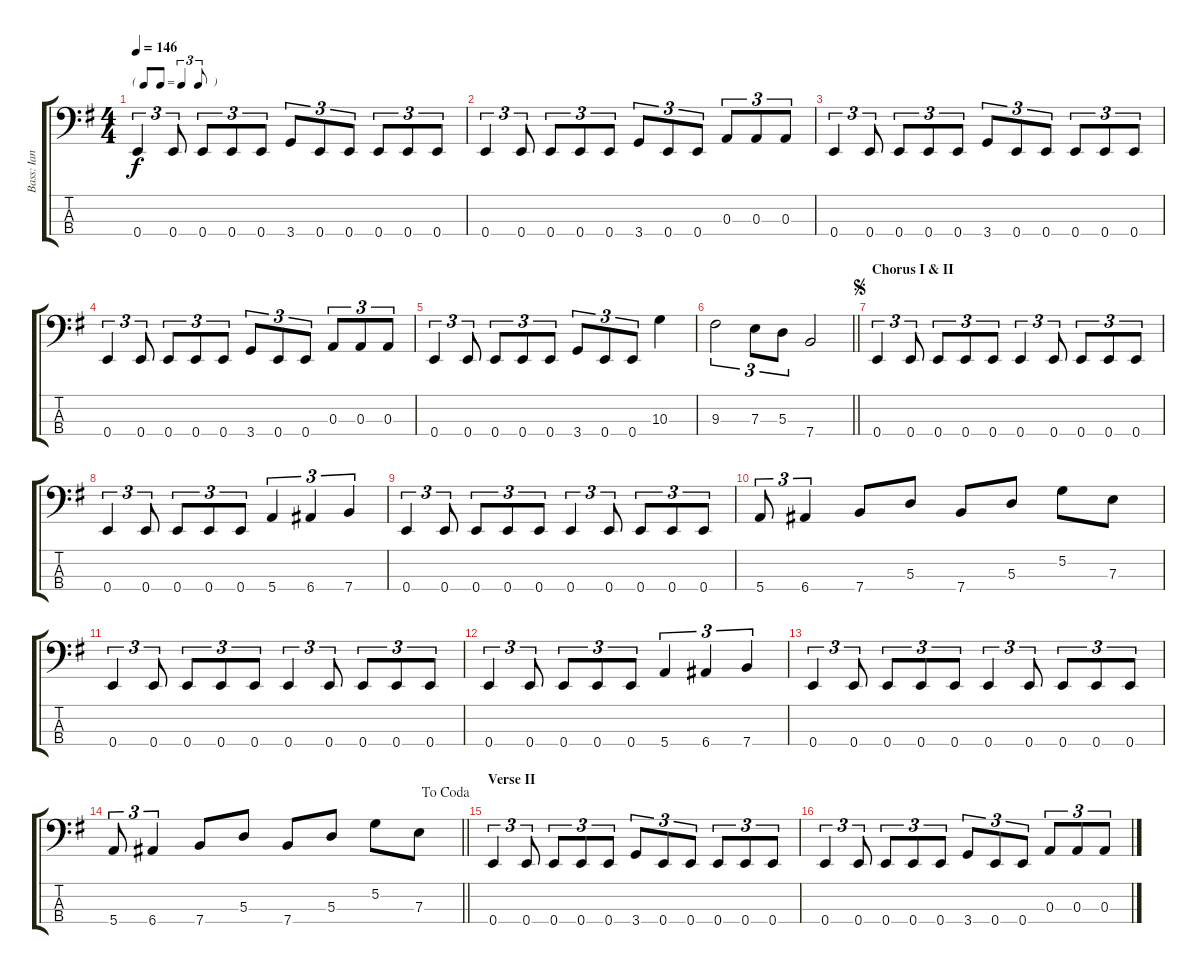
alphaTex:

\track ("Bass: Ian" "Bass: Ian") {instrument electricbasspick}
\staff {score tabs}
\tuning (G2 D2 A1 E1) {hide}
\ts (4 4)
\tf triplet8th
\tempo 146
\clef f4
\ks g
0.4.4{tu (3 2) dy f} 0.4.8{tu (3 2)} 0.4.8{tu (3 2)} 0.4.8{tu (3 2)} 0.4.8{tu (3 2)} 3.4.8{tu (3 2)} 0.4.8{tu (3 2)} 0.4.8{tu (3 2)} 0.4.8{tu (3 2)} 0.4.8{tu (3 2)} 0.4.8{tu (3 2)} |
0.4.4{tu (3 2)} 0.4.8{tu (3 2)} 0.4.8{tu (3 2)} 0.4.8{tu (3 2)} 0.4.8{tu (3 2)} 3.4.8{tu (3 2)} 0.4.8{tu (3 2)} 0.4.8{tu (3 2)} 0.3.8{tu (3 2)} 0.3.8{tu (3 2)} 0.3.8{tu (3 2)} |
0.4.4{tu (3 2)} 0.4.8{tu (3 2)} 0.4.8{tu (3 2)} 0.4.8{tu (3 2)} 0.4.8{tu (3 2)} 3.4.8{tu (3 2)} 0.4.8{tu (3 2)} 0.4.8{tu (3 2)} 0.4.8{tu (3 2)} 0.4.8{tu (3 2)} 0.4.8{tu (3 2)} |
0.4.4{tu (3 2)} 0.4.8{tu (3 2)} 0.4.8{tu (3 2)} 0.4.8{tu (3 2)} 0.4.8{tu (3 2)} 3.4.8{tu (3 2)} 0.4.8{tu (3 2)} 0.4.8{tu (3 2)} 0.3.8{tu (3 2)} 0.3.8{tu (3 2)} 0.3.8{tu (3 2)} |
0.4.4{tu (3 2)} 0.4.8{tu (3 2)} 0.4.8{tu (3 2)} 0.4.8{tu (3 2)} 0.4.8{tu (3 2)} 3.4.8{tu (3 2)} 0.4.8{tu (3 2)} 0.4.8{tu (3 2)} 10.3.4 |
\barLineRight lightlight
9.3.2{tu (3 2)} 7.3.8{tu (3 2)} 5.3.8{tu (3 2)} 7.4.2 |
\section ("" "Chorus I & II")
\jump segno
0.4.4{tu (3 2)} 0.4.8{tu (3 2)} 0.4.8{tu (3 2)} 0.4.8{tu (3 2)} 0.4.8{tu (3 2)} 0.4.4{tu (3 2)} 0.4.8{tu (3 2)} 0.4.8{tu (3 2)} 0.4.8{tu (3 2)} 0.4.8{tu (3 2)} |
0.4.4{tu (3 2)} 0.4.8{tu (3 2)} 0.4.8{tu (3 2)} 0.4.8{tu (3 2)} 0.4.8{tu (3 2)} 5.4.4{tu (3 2)} 6.4.4{tu (3 2)} 7.4.4{tu (3 2)} |
0.4.4{tu (3 2)} 0.4.8{tu (3 2)} 0.4.8{tu (3 2)} 0.4.8{tu (3 2)} 0.4.8{tu (3 2)} 0.4.4{tu (3 2)} 0.4.8{tu (3 2)} 0.4.8{tu (3 2)} 0.4.8{tu (3 2)} 0.4.8{tu (3 2)} |
5.4.8{tu (3 2)} 6.4.4{tu (3 2)} 7.4.8 5.3.8 7.4.8 5.3.8 5.2.8 7.3.8 |
0.4.4{tu (3 2)} 0.4.8{tu (3 2)} 0.4.8{tu (3 2)} 0.4.8{tu (3 2)} 0.4.8{tu (3 2)} 0.4.4{tu (3 2)} 0.4.8{tu (3 2)} 0.4.8{tu (3 2)} 0.4.8{tu (3 2)} 0.4.8{tu (3 2)} |
0.4.4{tu (3 2)} 0.4.8{tu (3 2)} 0.4.8{tu (3 2)} 0.4.8{tu (3 2)} 0.4.8{tu (3 2)} 5.4.4{tu (3 2)} 6.4.4{tu (3 2)} 7.4.4{tu (3 2)} |
0.4.4{tu (3 2)} 0.4.8{tu (3 2)} 0.4.8{tu (3 2)} 0.4.8{tu (3 2)} 0.4.8{tu (3 2)} 0.4.4{tu (3 2)} 0.4.8{tu (3 2)} 0.4.8{tu (3 2)} 0.4.8{tu (3 2)} 0.4.8{tu (3 2)} |
\jump dacoda
\barLineRight lightlight
5.4.8{tu (3 2)} 6.4.4{tu (3 2)} 7.4.8 5.3.8 7.4.8 5.3.8 5.2.8 7.3.8 |
\section ("" "Verse II")
0.4.4{tu (3 2)} 0.4.8{tu (3 2)} 0.4.8{tu (3 2)} 0.4.8{tu (3 2)} 0.4.8{tu (3 2)} 3.4.8{tu (3 2)} 0.4.8{tu (3 2)} 0.4.8{tu (3 2)} 0.4.8{tu (3 2)} 0.4.8{tu (3 2)} 0.4.8{tu (3 2)} |
0.4.4{tu (3 2)} 0.4.8{tu (3 2)} 0.4.8{tu (3 2)} 0.4.8{tu (3 2)} 0.4.8{tu (3 2)} 3.4.8{tu (3 2)} 0.4.8{tu (3 2)} 0.4.8{tu (3 2)} 0.3.8{tu (3 2)} 0.3.8{tu (3 2)} 0.3.8{tu (3 2)}
